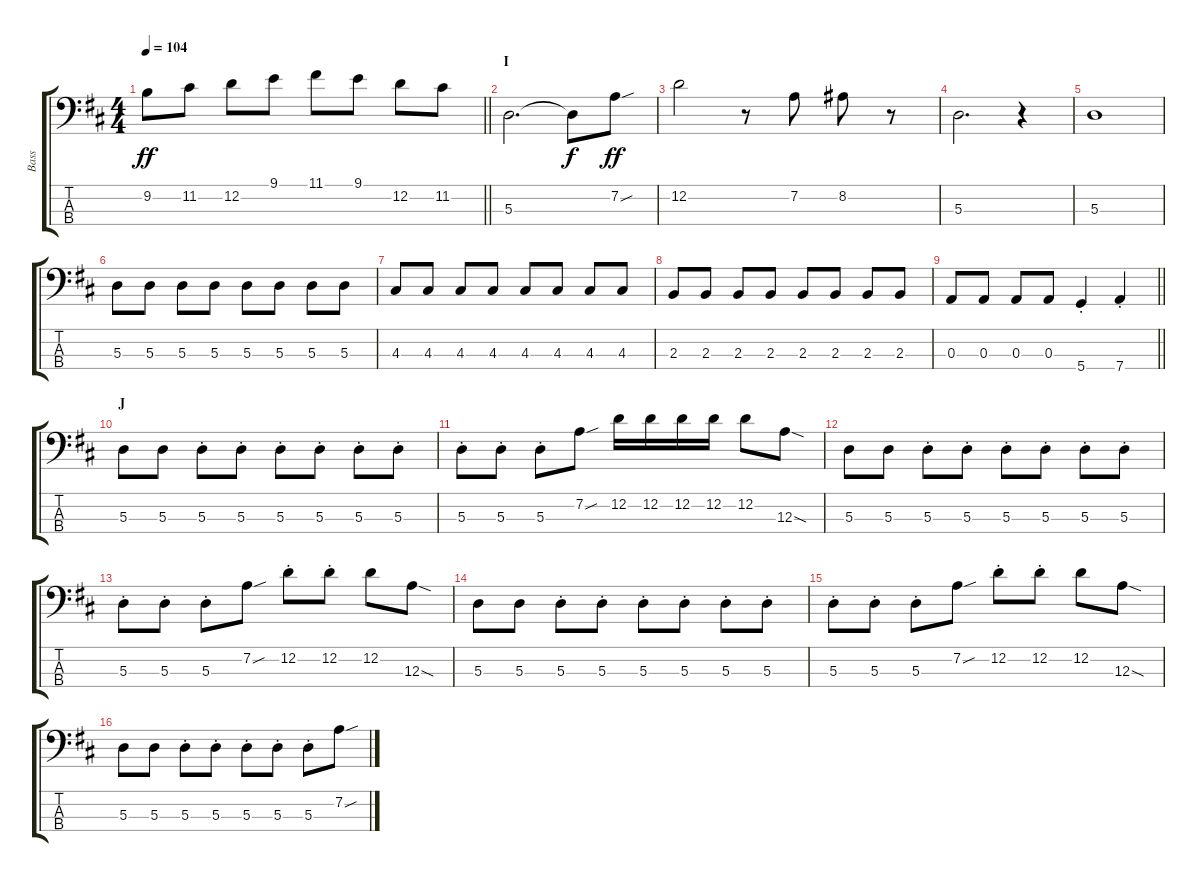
\track ("Bass" "Bass") {instrument electricbasspick}
\staff {score tabs}
\tuning (G2 D2 A1 D1) {hide}
\ts (4 4)
\tempo 104
\clef f4
\barLineRight lightlight
\ks d
9.2.8{dy ff} 11.2.8 12.2.8 9.1.8 11.1.8 9.1.8 12.2.8 11.2.8 |
\section ("" "I")
5.3.2{d} 5.3{t}.8{dy f} 7.2{sou}.8{dy ff} |
12.2.2 r.8 7.2.8 8.2.8 r.8 |
5.3.2{d} r.4 |
5.3.1 |
5.3.8 5.3.8 5.3.8 5.3.8 5.3.8 5.3.8 5.3.8 5.3.8 |
4.3.8 4.3.8 4.3.8 4.3.8 4.3.8 4.3.8 4.3.8 4.3.8 |
2.3.8 2.3.8 2.3.8 2.3.8 2.3.8 2.3.8 2.3.8 2.3.8 |
\barLineRight lightlight
0.3.8 0.3.8 0.3.8 0.3.8 5.4{st}.4 7.4{st}.4 |
\section ("" "J")
5.3.8 5.3.8 5.3{st}.8 5.3{st}.8 5.3{st}.8 5.3{st}.8 5.3{st}.8 5.3{st}.8 |
5.3{st}.8 5.3{st}.8 5.3{st}.8 7.2{sou}.8 12.2.16 12.2.16 12.2.16 12.2.16 12.2.8 12.3{sod}.8 |
5.3.8 5.3.8 5.3{st}.8 5.3{st}.8 5.3{st}.8 5.3{st}.8 5.3{st}.8 5.3{st}.8 |
5.3{st}.8 5.3{st}.8 5.3{st}.8 7.2{sou}.8 12.2{st}.8 12.2{st}.8 12.2.8 12.3{sod}.8 |
5.3.8 5.3.8 5.3{st}.8 5.3{st}.8 5.3{st}.8 5.3{st}.8 5.3{st}.8 5.3{st}.8 |
5.3{st}.8 5.3{st}.8 5.3{st}.8 7.2{sou}.8 12.2{st}.8 12.2{st}.8 12.2.8 12.3{sod}.8 |
5.3.8 5.3.8 5.3{st}.8 5.3{st}.8 5.3{st}.8 5.3{st}.8 5.3{st}.8 7.2{sou}.8
